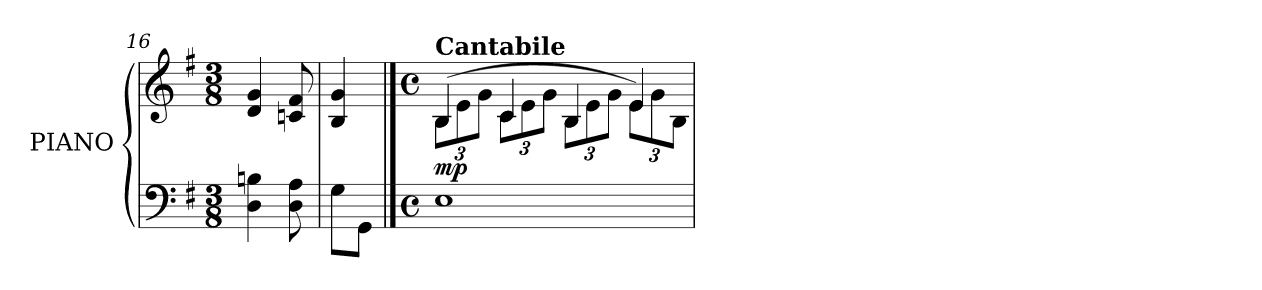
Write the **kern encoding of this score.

**kern	**kern	**dynam
*part1	*part1	*part1
*staff2	*staff1	*staff1/2
*I"PIANO	*	*
*I'Pno.	*	*
*clefF4	*clefG2	*
*k[f#]	*k[f#]	*
*M3/8	*M3/8	*
=16	=16	=16
4D\ 4Bn\	4d/< 4g/<	.
8D\ 8A\	8cn/ 8f#/	.
=17	=17	=17
8G\L	4B/ 4g/	.
8GG\J	.	.
!!LO:LB:g=z
==1	==1	==1
*M4/4	*M4/4	*
*met(c)	*met(c)	*
*	*^	*
*	*	*Xbrackettup	*
!	!LO:TX:a:B:t=Cantabile	!	!
!	!	!	!LO:DY:b
1E	(>4B/	12B\L	mp
.	.	12e\	.
.	.	12g\J	.
.	4c/	12c\L	.
.	.	12e\	.
.	.	12g\J	.
.	4B/	12B\L	.
.	.	12e\	.
.	.	12g\J	.
.	4e/)	12e\L	.
.	.	12g\	.
.	.	12B\J	.
*	*v	*v	*
=	=	=
*-	*-	*-
